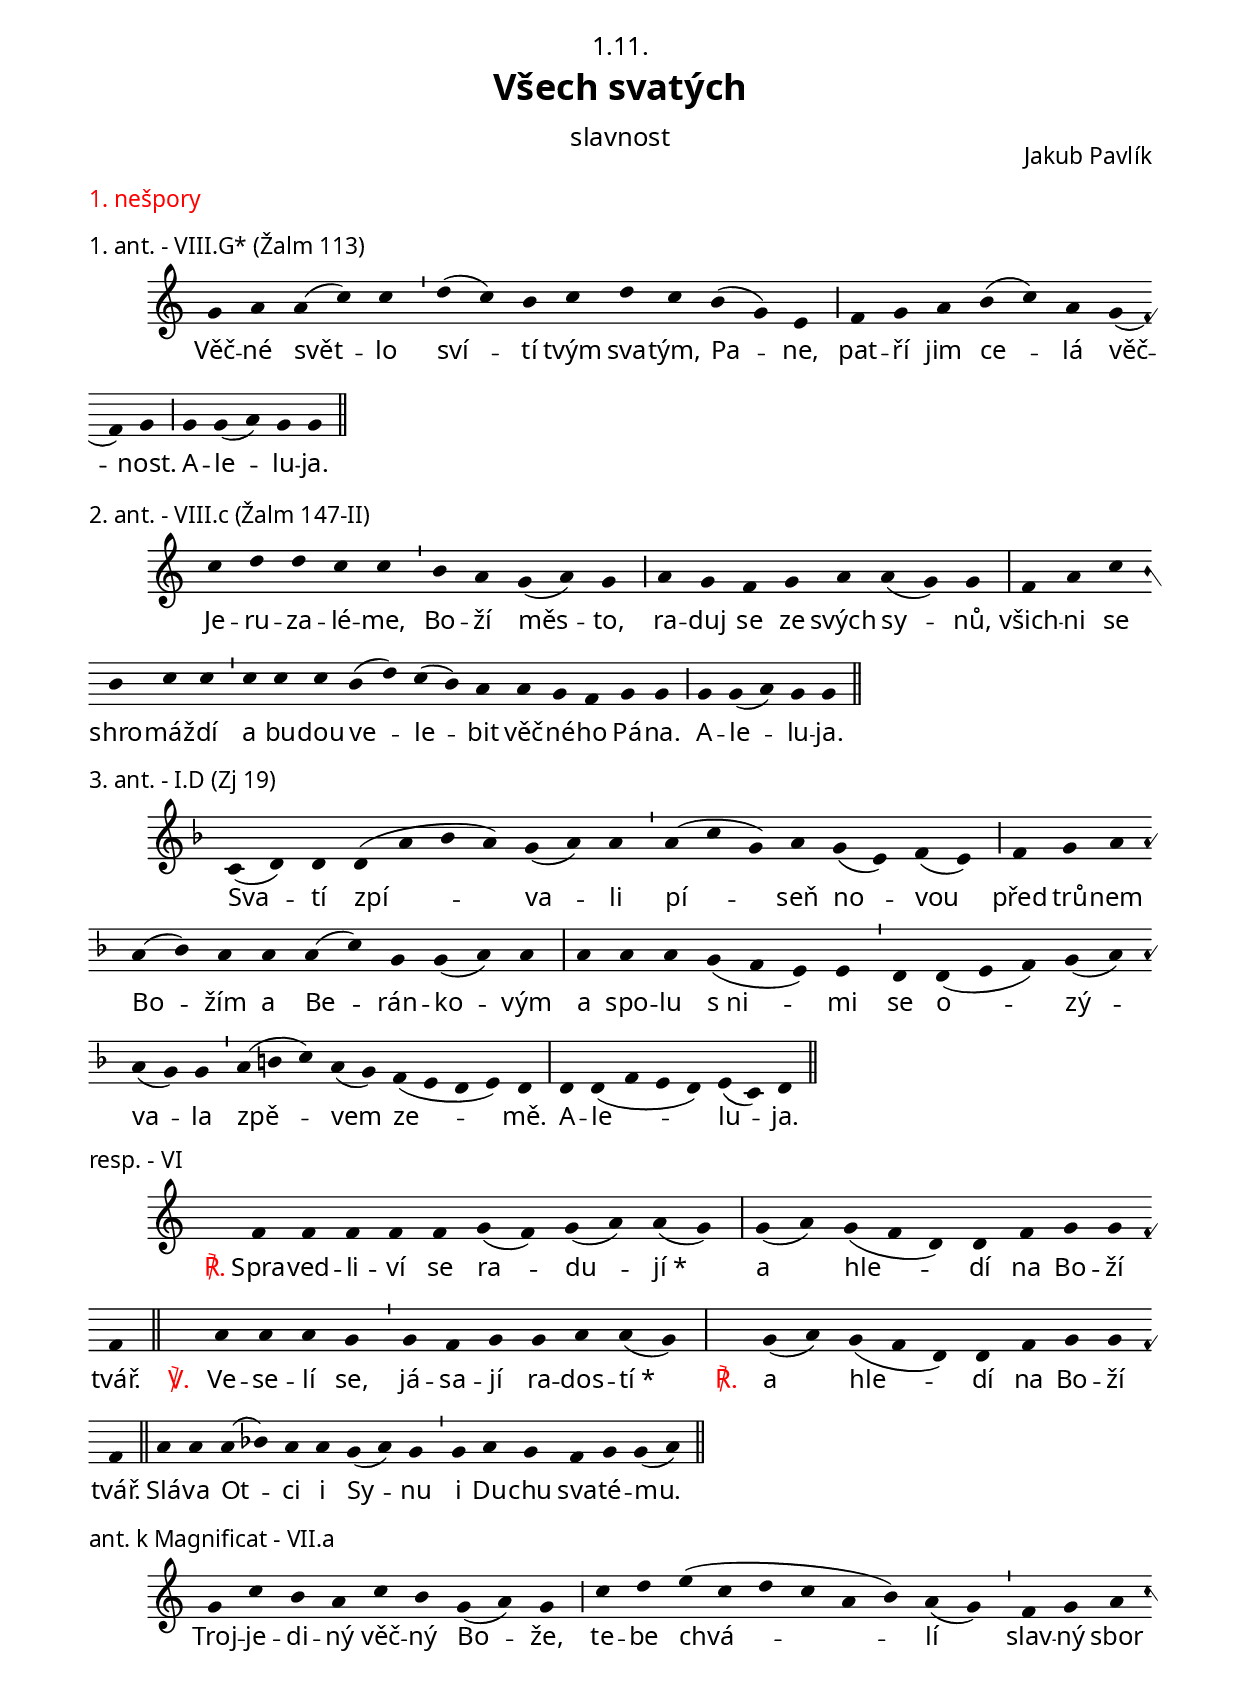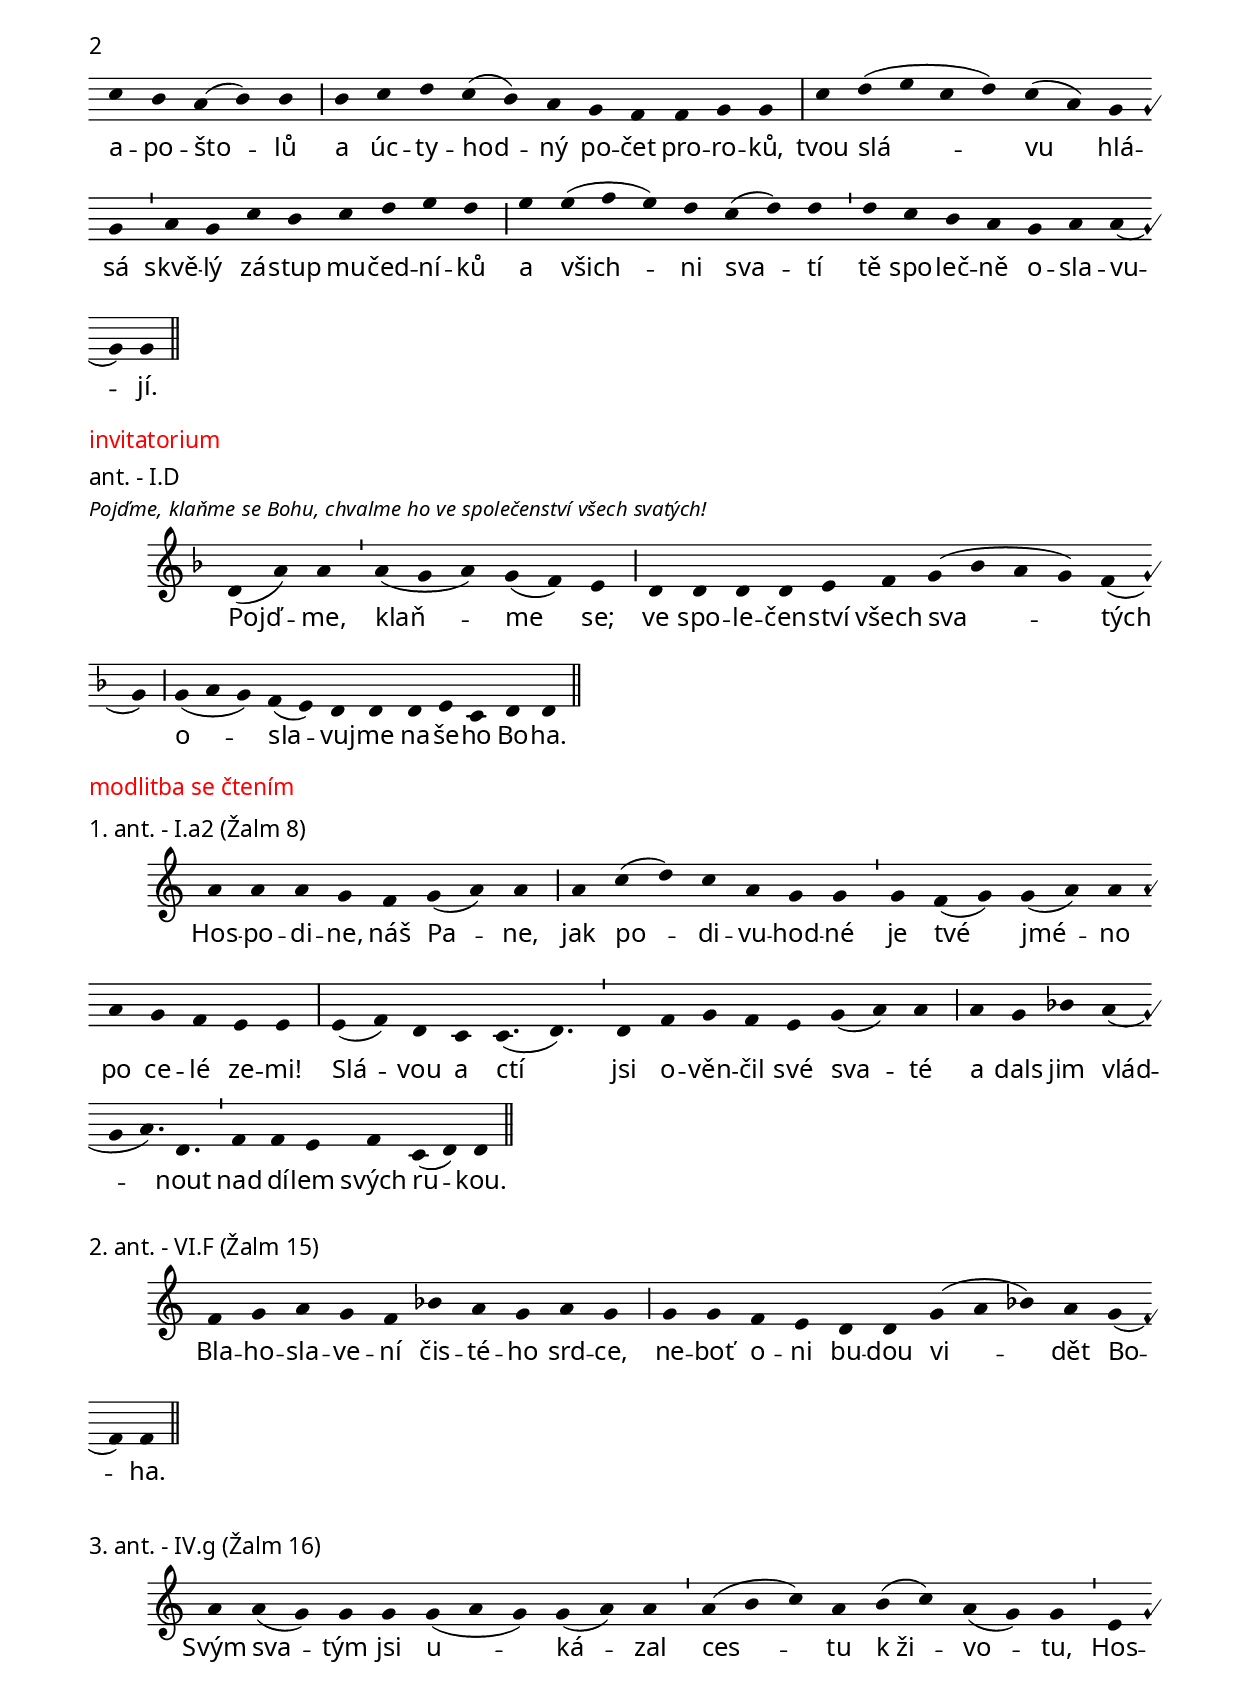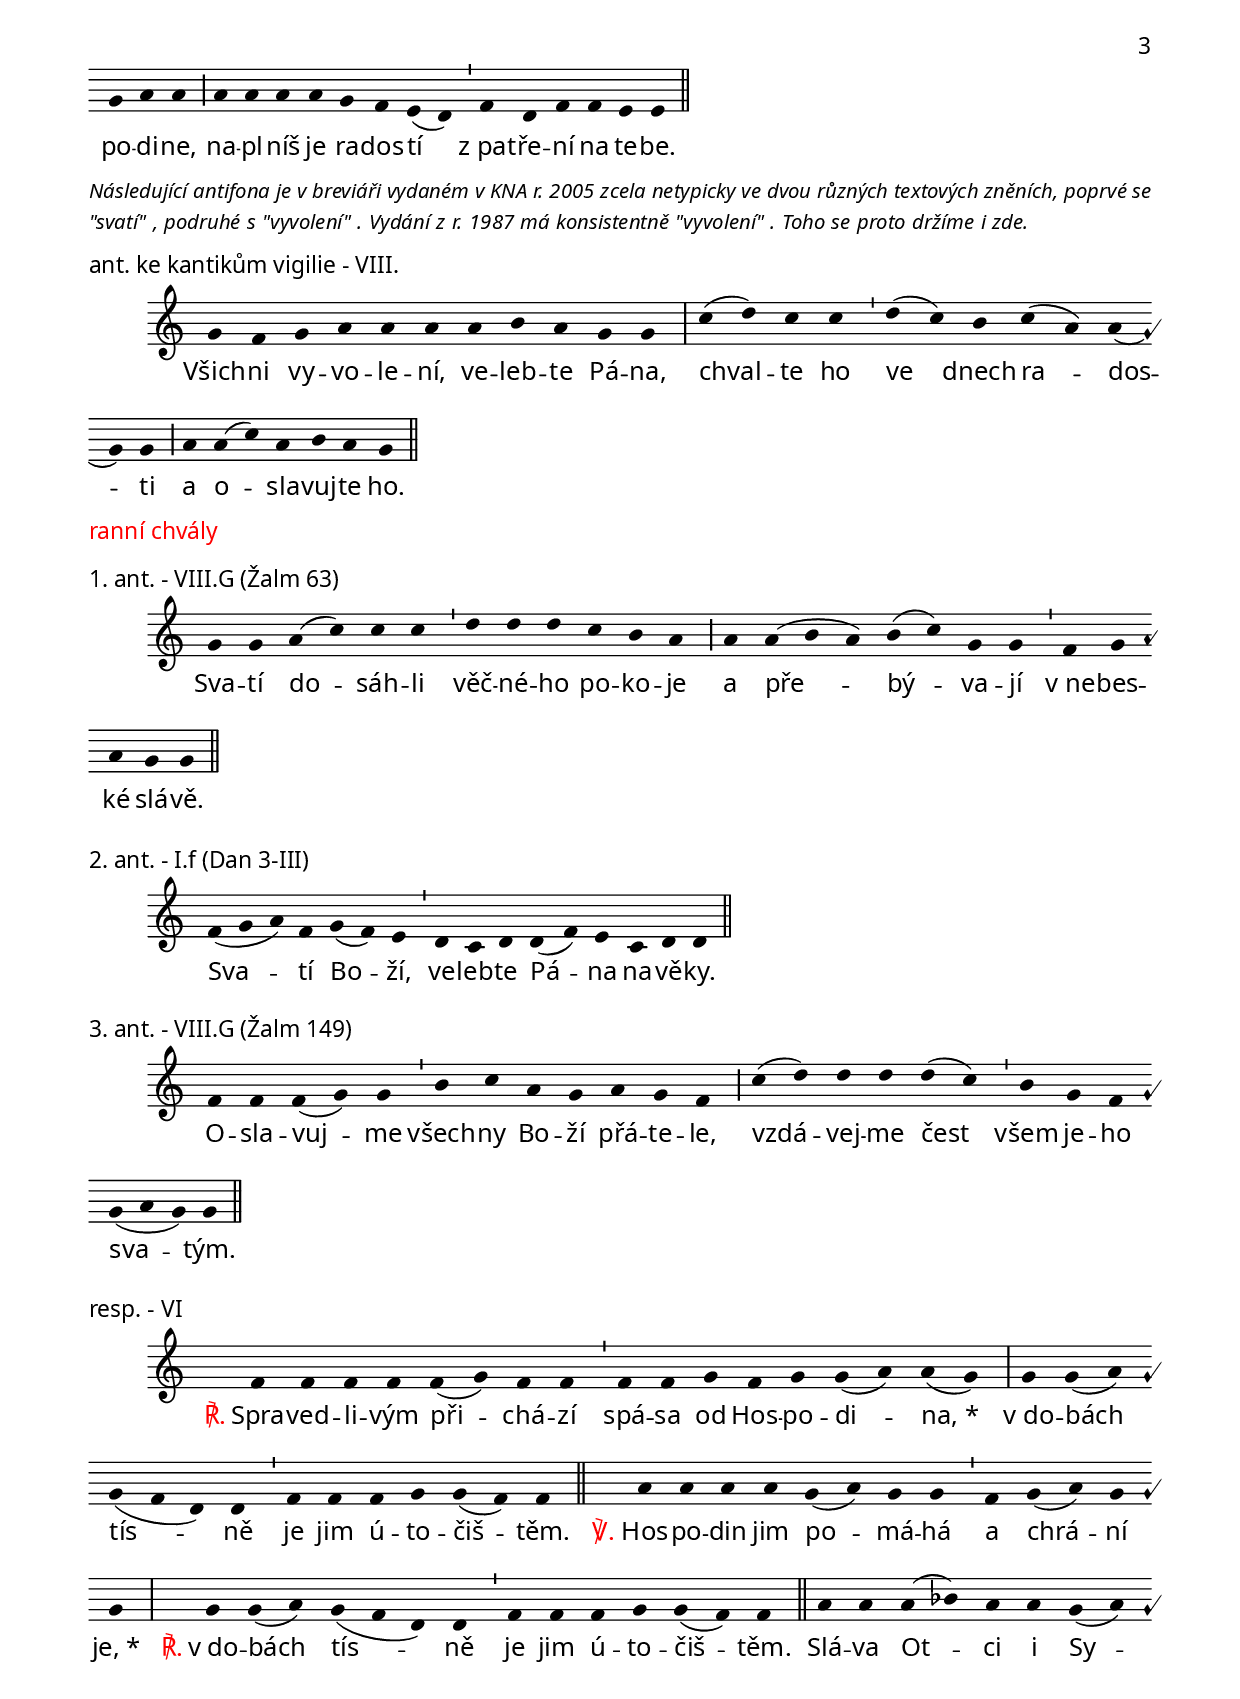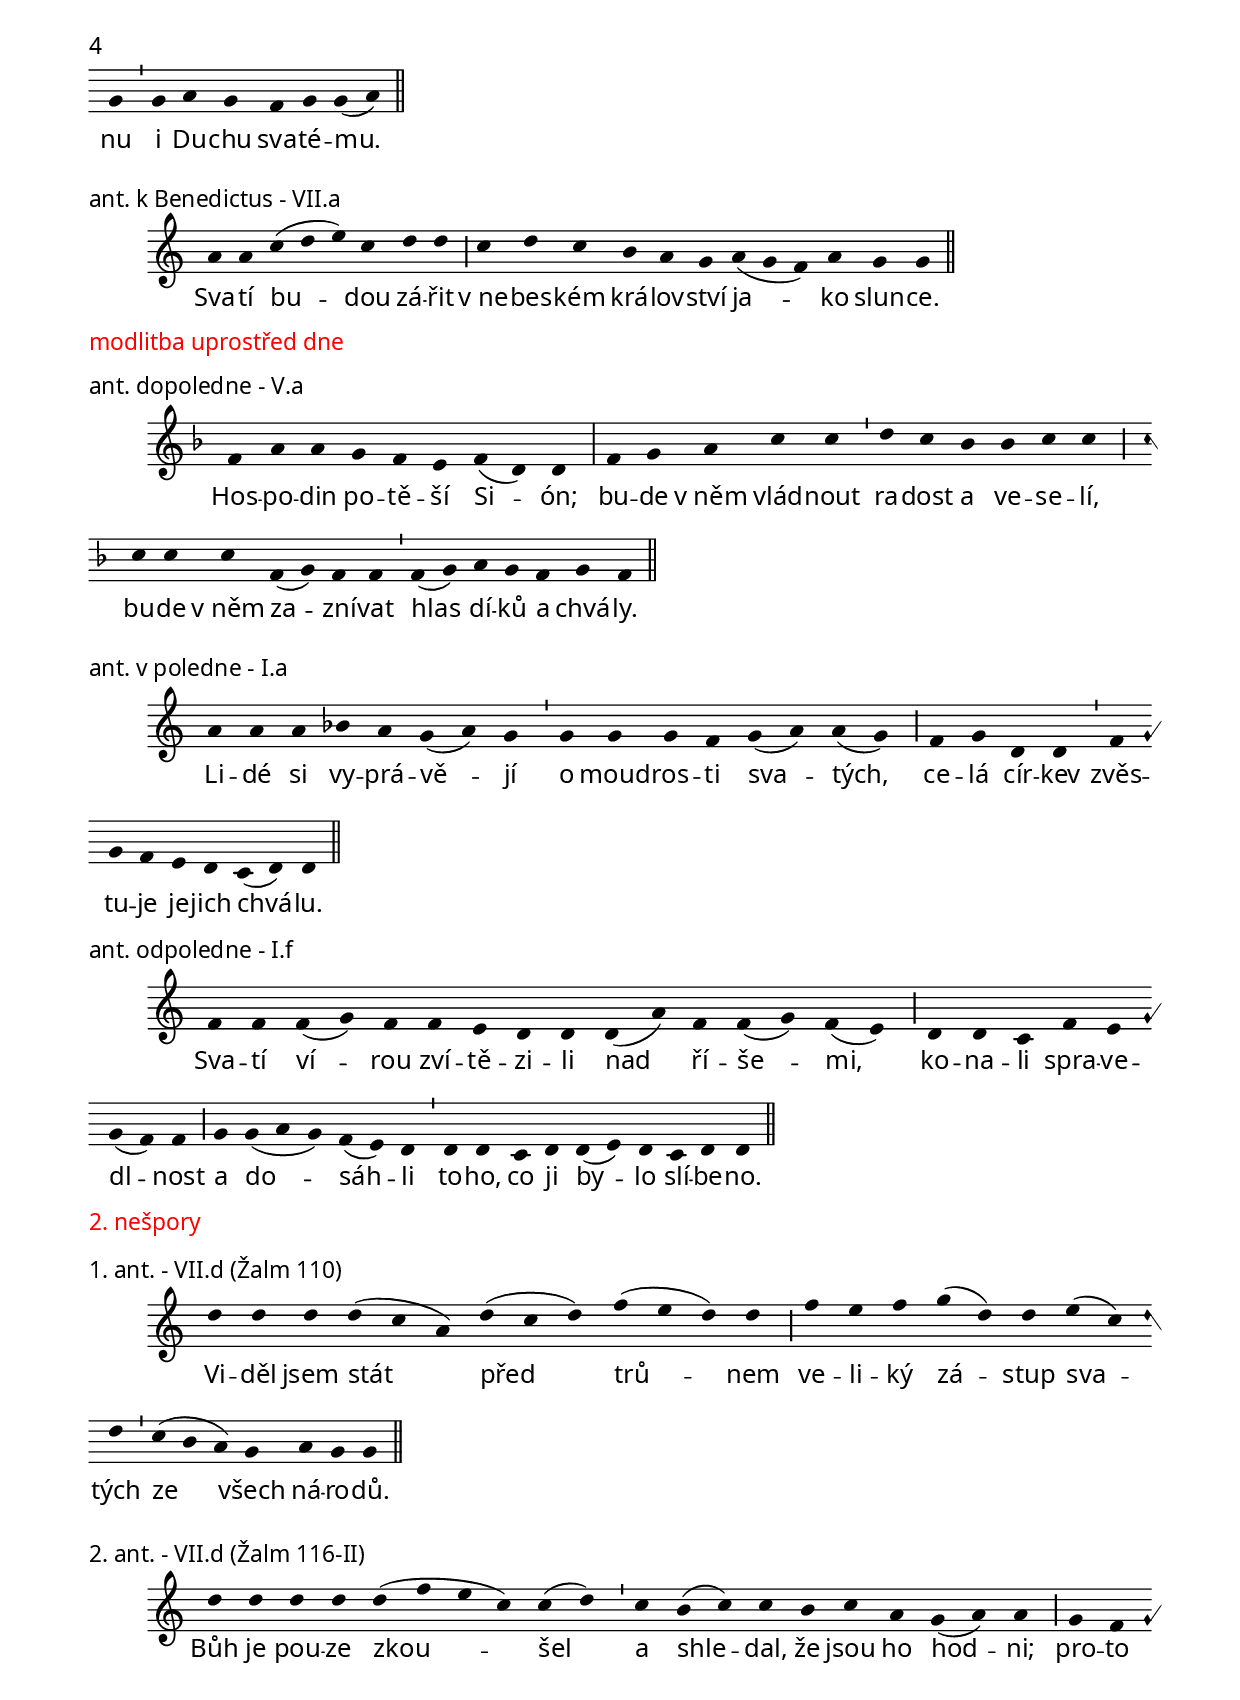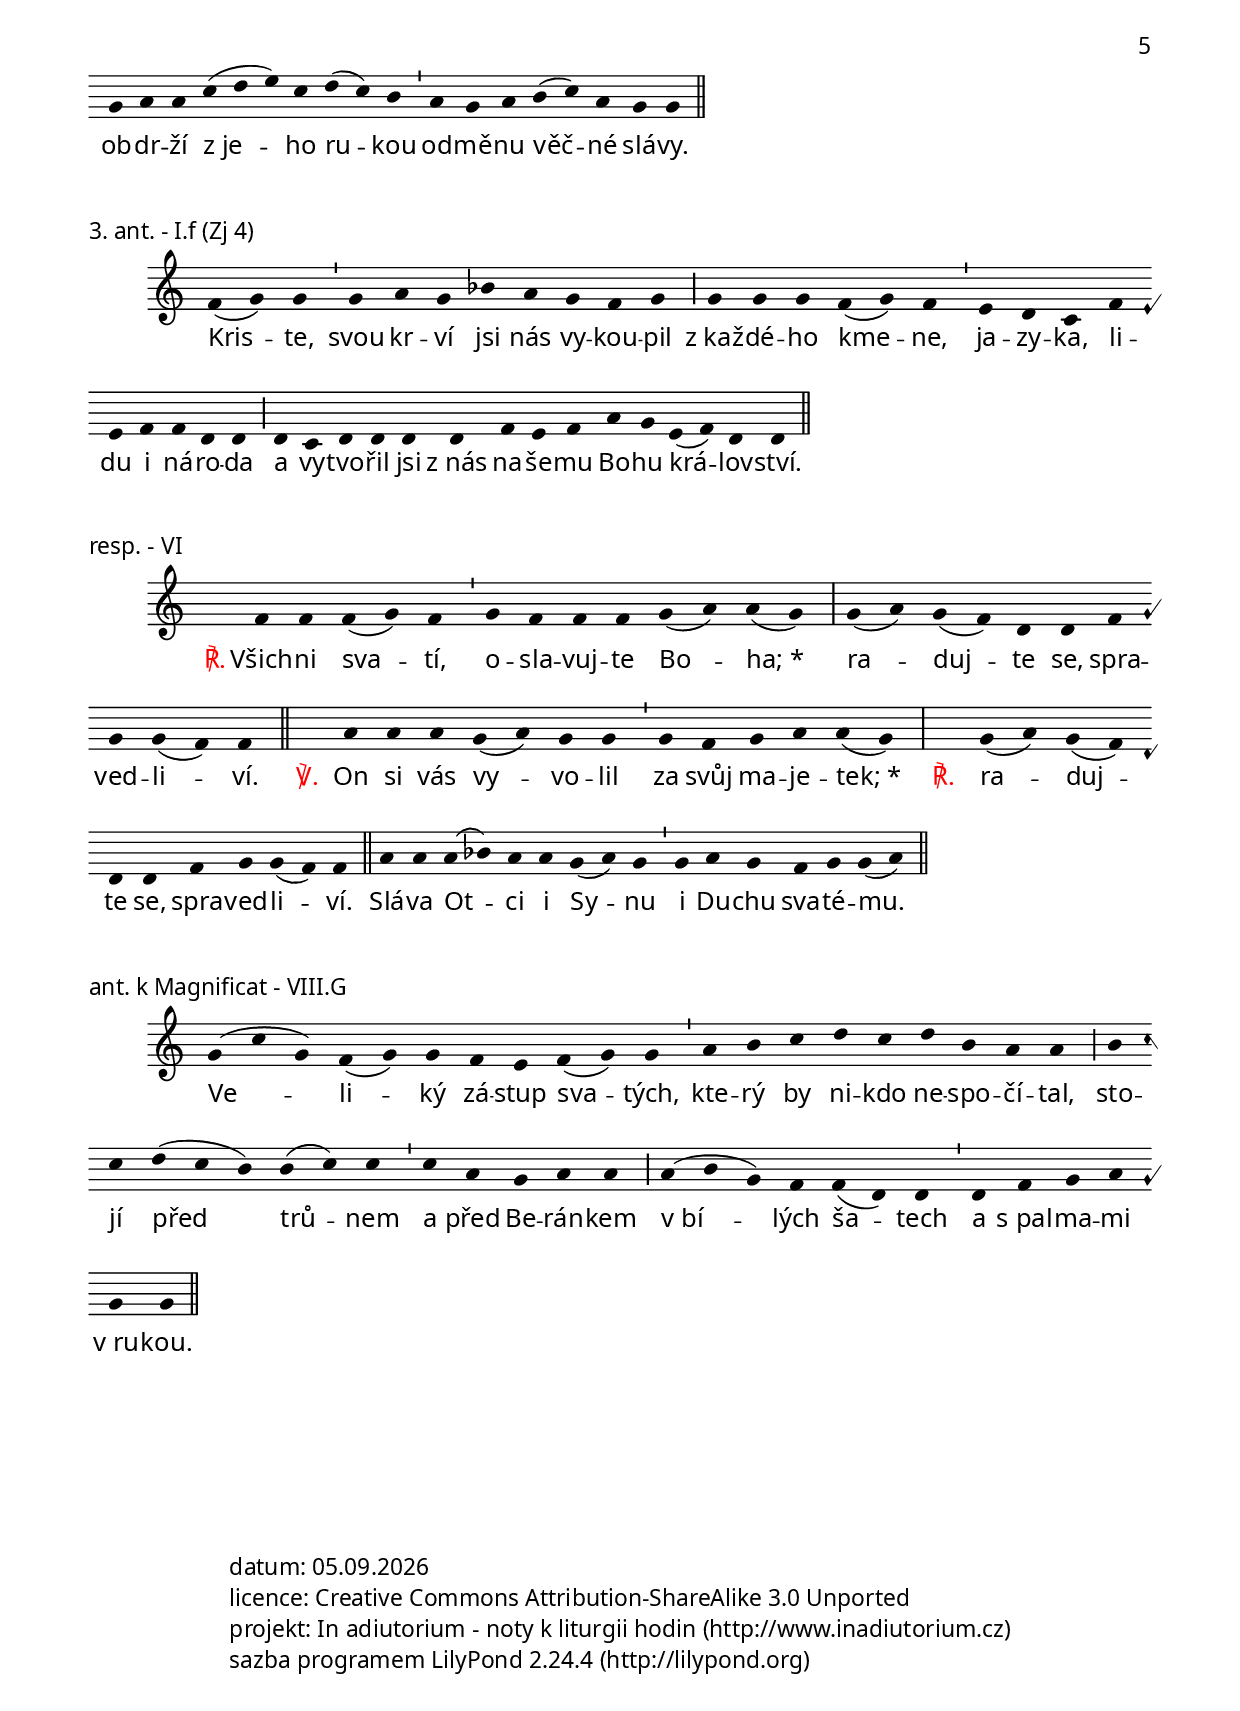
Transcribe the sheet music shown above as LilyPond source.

\version "2.16.0"

\include "../spolecne.ly"
\include "../dilyresponsorii.ly"

\header {
  title = \markup\titleSvatek
            "Všech svatých"
            slavnost
            1.11.
  composer = "Jakub Pavlík"
}

\markup {\nadpisHodinka {"1. nešpory"}}

\score {
  \relative c'' {
    \choralniRezim
    g4 a a( c) c \barMin d( c) b c d c b( g) e \barMaior
    f g a b( c) a g( f) g \barMaior
    g g( a) g g \barFinalis
  }
  \addlyrics {
    Věč -- né svět -- lo sví -- tí tvým sva -- tým, Pa -- ne,
    pat -- ří jim ce -- lá věč -- nost.
    A -- le -- lu -- ja.
  }
  \header {
    quid = "1. ant."
    modus = "VIII"
    differentia = "G*"
    psalmus = "Žalm 113"
    id = "1ne-a1"
    fial = "fial://commune/commune_jedenmucednik.ly#1ne-amag-velik"
    piece = \markup {\sestavTitulek}
  }
}

\score {
  \relative c'' {
    \choralniRezim
    c4 d d c c \barMin b a g( a) g \barMaior
    a g f g a a( g) g \barMax
    f a c b c c \barMin
    c c c b( d) c( b) a a g f g g \barMaior
    g g( a) g g \barFinalis
  }
  \addlyrics {
    Je -- ru -- za -- lé -- me, Bo -- ží měs -- to,
    ra -- duj se ze svých sy -- nů,
    všich -- ni se shro -- máž -- dí
    a bu -- dou ve -- le -- bit věč -- né -- ho Pá -- na.
    A -- le -- lu -- ja.
  }
  \header {
    quid = "2. ant."
    modus = "VIII"
    differentia = "c"
    psalmus = "Žalm 147-II"
    id = "1ne-a2"
    fons = "2. část: žaltář, 4.t., pá, r.ch., 2.ant."
    fial = "fial://antifony/tyden4_6patek.ly#rch-ant2?cast"
    piece = \markup {\sestavTitulek}
  }
}

\score {
  \relative c' {
    \key f \major
    \choralniRezim
    c4( d) d d( a' bes a) g( a) a \barMin a( c g) a g( e) f( e) \barMaior
    f g a a( bes) a a a( c) g g( a) a \barMax
    a a a g( f e) e \barMin d d( e f) g( a) a( g) g \barMin a( b c) a( g) f( e d e) d \barMax

    d d( f e d) e( c) d \barFinalis
  }
  \addlyrics {
    Sva -- tí zpí -- va -- li pí -- seň no -- vou
    před trů -- nem Bo -- žím a Be -- rán -- ko -- vým
    a spo -- lu s_ni -- mi se o -- zý -- va -- la zpě -- vem ze -- mě.

    A -- le -- lu -- ja.
  }
  \header {
    quid = "3. ant."
    modus = "I"
    differentia = "D"
    psalmus = "Zj 19"
    id = "1ne-a3"
    fial = "fial://commune/commune_svatymuz.ly#2ne-a3"
    piece = \markup {\sestavTitulek}
  }
}

\score {
  \relative c' {
    \choralniRezim

    % R
    \neviditelna f
    f4 f f f f g( f) g( a) a( g) \barMax
    g( a) g( f d) d f g g f \barFinalis
    % V
    \neviditelna a
    a4 a a g \barMin g f g g a a( g) \barMax
    % R
    \neviditelna a
    g( a) g( f d) d f g g f \barFinalis
    % Slava
    \respVIdoxologie \barFinalis
  }
  \addlyrics {
    \Response Spra -- ved -- li -- ví se ra -- du -- jí_*
    a hle -- dí na Bo -- ží tvář.
    \Verse Ve -- se -- lí se, já -- sa -- jí ra -- dos -- tí_*
    \Response a hle -- dí na Bo -- ží tvář.
    \textRespDoxologie
  }
  \header {
    quid = "resp."
    modus = "VI"
    id = "1ne-r"
    piece = \markup {\sestavTitulekResp}
  }
}

\score {
  \relative c'' {
    \choralniRezim
    g4 c b a c b g( a) g \barMaior
    c d e( c d c a b) a( g) \barMin f g a c b a( b) b \barMaior
    b c d c( b) a g f f g g \barMax

    c d( e c d) c( a) g g \barMin a g c b c d e d \barMaior
    e e( f e) d c( d) d \barMin d c b a g a a( g) g \barFinalis
  }
  \addlyrics {
    Troj -- je -- di -- ný věč -- ný Bo -- že,
    te -- be chvá -- lí slav -- ný sbor a -- po -- što -- lů
    a úc -- ty -- hod -- ný po -- čet pro -- ro -- ků,

    tvou slá -- vu hlá -- sá skvě -- lý zá -- stup mu -- čed -- ní -- ků
    a všich -- ni sva -- tí tě spo -- leč -- ně o -- sla -- vu -- jí.
  }
  \header {
    quid = "ant. k Magnificat"
    modus = "VII"
    differentia = "a"
    psalmus = ""
    placet = "věnovat jí trochu péče, zejm. úvodu"
    id = "1ne-amag"
    piece = \markup {\sestavTitulekBezZalmu}
  }
}

\markup {\nadpisHodinka {"invitatorium"}}

\score {
  \relative c' {
    \key f \major
    \choralniRezim
    d4( a') a \barMin a( g a) g( f) e \barMaior
    d d d d e f g( bes a g) f( g) \barMaior
    g( a g) f( e) d d d e c d d \barFinalis
  }
  \addlyrics {
    Pojď -- me, klaň -- me se;
    ve spo -- le -- čen -- ství všech sva -- tých
    o -- sla -- vuj -- me na -- še -- ho Bo -- ha.
  }
  \header {
    % Vtipne je, ze me zneni, z rytmickych duvodu nahrazujici
    % "chvalme" za "oslavujme", by mohlo vznaset narok,
    % ze je o spetku vernejsim prekladem latinskeho originalu.
    textus_approbatus = "Pojďme, klaňme se Bohu,
    chvalme ho ve společenství všech svatých!"
    quid = "ant."
    modus = "I"
    differentia = "D"
    psalmus = ""
    id = "invit"
    piece = \markup {\sestavTitulekBezZalmu}
  }
}

\markup {\nadpisHodinka {"modlitba se čtením"}}

\score {
  \relative c'' {
    \choralniRezim
    a4 a a g f g( a) a \barMaior
    a c( d) c a g g \barMin g f( g) g( a) a a g f e e \barMax

    e( f) d c c4.( d) \barMin d4 f g f e g( a) a \barMaior
    a g bes a( g a4.) d, \barMin f4 f e f c( d) d \barFinalis
  }
  \addlyrics {
    Hos -- po -- di -- ne, náš Pa -- ne,
    jak po -- di -- vu -- hod -- né je tvé jmé -- no po ce -- lé ze -- mi!

    Slá -- vou a ctí jsi o -- věn -- čil své sva -- té
    a dals jim vlád -- nout nad dí -- lem svých ru -- kou.
  }
  \header {
    quid = "1. ant."
    modus = "I"
    differentia = "a2"
    psalmus = "Žalm 8"
    fons = "sanktoral/0705cyrilametodej.ly#2ne-a2"
    id = "mc-a1"
    piece = \markup {\sestavTitulek}
  }
}

\score {
  \relative c' {
    \choralniRezim
    f4 g a g f bes a g a g \barMaior
    g g f e d d g( a bes) a g( f) f \barFinalis
  }
  \addlyrics {
    Bla -- ho -- sla -- ve -- ní čis -- té -- ho srd -- ce,
    ne -- boť o -- ni bu -- dou vi -- dět Bo -- ha.
  }
  \header {
    quid = "2. ant."
    modus = "VI"
    differentia = "F"
    psalmus = "Žalm 15"
    fons = "antifony/tyden1_2pondeli.ly#ne-ant2"
    id = "mc-a2"
    piece = \markup {\sestavTitulek}
  }
}

\score {
  \relative c'' {
    \choralniRezim
    a4 a( g) g g g( a g) g( a) a \barMin
    a( b c) a b( c) a( g) g \barMin
    e g a a \barMaior
    a a a a g f e( d) \barMin
    f d f f e e \barFinalis
  }
  \addlyrics {
    Svým sva -- tým jsi u -- ká -- zal
    ces -- tu k_ži -- vo -- tu,
    Hos -- po -- di -- ne,
    na -- pl -- níš je ra -- dos -- tí
    z_pat -- ře -- ní na te -- be.
  }
  \header {
    quid = "3. ant."
    modus = "IV"
    differentia = "g"
    psalmus = "Žalm 16"
    id = "mc-a3"
    piece = \markup {\sestavTitulek}
  }
}

\markup\justify\small\italic{
  Následující antifona je v breviáři vydaném v KNA r. 2005
  zcela netypicky ve dvou různých textových zněních,
  poprvé se "\"svatí\"", podruhé s "\"vyvolení\"".
  Vydání z r. 1987 má konsistentně "\"vyvolení\"".
  Toho se proto držíme i zde.
}

\score {
  \relative c'' {
    \choralniRezim
    g4 f g a a a a b a g g \barMax
    c( d) c c \barMin d( c) b c( a) a( g) g \barMaior
    a a( c) a b a g \barFinalis
  }
  \addlyrics {
    Všich -- ni vy -- vo -- le -- ní,
    ve -- leb -- te Pá -- na,
    chval -- te ho ve dnech ra -- dos -- ti
    a o -- sla -- vuj -- te ho.
  }
  \header {
    quid = "ant. ke kantikům vigilie"
    modus = "VIII"
    differentia = ""
    psalmus = ""
    placet = "začátek půjde lépe"
    fial = "antifony/velikonoce_tyden1_3utery.ly#rch-a2?delsi_text"
    id = "mc-avig"
    piece = \markup {\sestavTitulekBezZalmu}
  }
}

\markup {\nadpisHodinka {"ranní chvály"}}

\score {
  \relative c'' {
    \choralniRezim
    g4 g a( c) c c \barMin d d d c b a \barMaior
    a a( b a) b( c) g g \barMin  f g a g g \barFinalis
  }
  \addlyrics {
    Sva -- tí do -- sáh -- li věč -- né -- ho po -- ko -- je
    a pře -- bý -- va -- jí v_ne -- bes -- ké slá -- vě.
  }
  \header {
    quid = "1. ant."
    modus = "VIII"
    differentia = "G"
    psalmus = "Žalm 63"
    id = "rch-a1"
    fial = "fial://commune/commune_jedenmucednik.ly#2ne-amag"
    piece = \markup {\sestavTitulek}
  }
}

\score {
  \relative c' {
    \choralniRezim
    f4( g a) f g( f) e \barMin
    d c d d( f) e c d d \barFinalis
  }
  \addlyrics {
    Sva -- tí Bo -- ží,
    ve -- leb -- te Pá -- na na -- vě -- ky.
  }
  \header {
    quid = "2. ant."
    modus = "I"
    differentia = "f"
    psalmus = "Dan 3-III"
    placet = "zkusit lépe - spíš prostěji a zpěvněji"
    id = "rch-a2"
    piece = \markup {\sestavTitulek}
  }
}

\score {
  \relative c' {
    \choralniRezim
    f4 f f( g) g \barMin b c a g a g f \barMaior
    c'( d) d d d( c) \barMin b g f g( a g) g \barFinalis
  }
  \addlyrics {
    O -- sla -- vuj -- me všech -- ny Bo -- ží přá -- te -- le,
    vzdá -- vej -- me čest všem je -- ho sva -- tým.
  }
  \header {
    quid = "3. ant."
    modus = "VIII"
    differentia = "G"
    psalmus = "Žalm 149"
    placet = "začátek o sekundu nahoru; zkusit celou lépe?"
    id = "rch-a3"
    piece = \markup {\sestavTitulek}
  }
}

\score {
  \relative c' {
    \choralniRezim

    % R
    \neviditelna f
    f4 f f f f( g) f f \barMin f f g f g g( a) a( g) \barMax
    g g( a) g( f d) d \barMin f f f g g( f) f \barFinalis
    % V
    \neviditelna a
    a4 a a a g( a) g g \barMin f g( a) g g \barMax
    % R
    \neviditelna a
    g g( a) g( f d) d \barMin f f f g g( f) f \barFinalis
    % Slava
    \respVIdoxologie \barFinalis
  }
  \addlyrics {
    \Response Spra -- ved -- li -- vým při -- chá -- zí spá -- sa od Hos -- po -- di -- na,_*
    v_do -- bách tís -- ně je jim ú -- to -- čiš -- těm.
    \Verse Hos -- po -- din jim po -- má -- há a chrá -- ní je,_*
    \Response v_do -- bách tís -- ně je jim ú -- to -- čiš -- těm.
    \textRespDoxologie
  }
  \header {
    quid = "resp."
    modus = "VI"
    id = "rch-r"
    fons = "commune více muč., 2. nešp."
    fial = "fial://commune/commune_vicemucedniku.ly#2ne-resp"
    piece = \markup {\sestavTitulekResp}
  }
}

\score {
  \relative c'' {
    \choralniRezim
    a4 a c( d e) c d d \barMaior
    c d c b a g a( g f) a g g \barFinalis
  }
  \addlyrics {
    Sva -- tí bu -- dou zá -- řit
    v_ne -- bes -- kém krá -- lov -- ství ja -- ko slun -- ce.
  }
  \header {
    quid = "ant. k Benedictus"
    modus = "VII"
    differentia = "a"
    psalmus = ""
    placet = "melodické ozdoby na slovech _budou_ a _jako_ ...
    obě stejným způsobem nepatřičné (zvýraznění slova, které nemá být
    zvýrazňováno), ale nepobuřují mě. Antifona s nimi není bezchybná,
    ale přesto se mi líbí. Bez nich by se musela úplně přepsat."
    id = "rch-aben"
    piece = \markup {\sestavTitulekBezZalmu}
  }
}

\markup {\nadpisHodinka {"modlitba uprostřed dne"}}

\score {
  \relative c' {
    \choralniRezim
    \key f \major
    f4 a a g f e f( d) d \barMax
    f g a c c \barMin d c bes bes c c \barMaior
    c c c f,( g) f f \barMin f( g) a g f g f \barFinalis
  }
  \addlyrics {
    Hos -- po -- din po -- tě -- ší Si -- ón;
    bu -- de v_něm vlád -- nout ra -- dost a ve -- se -- lí,
    bu -- de v_něm za -- zní -- vat hlas dí -- ků a chvá -- ly.
  }
  \header {
    quid = "ant. dopoledne"
    modus = "V"
    differentia = "a"
    psalmus = ""
    placet = "bez úletu do plagálního tetrachordu se dá dobře obejít"
    id = "tercie"
    piece = \markup {\sestavTitulekBezZalmu}
  }
}

\score {
  \relative c'' {
    \choralniRezim
    a4 a a bes a g( a) g \barMin g g g f g( a) a( g) \barMaior
    f g d d \barMin f g f e d c( d) d \barFinalis
  }
  \addlyrics {
    Li -- dé si vy -- prá -- vě -- jí o moud -- ros -- ti sva -- tých,
    ce -- lá cír -- kev zvěs -- tu -- je je -- jich chvá -- lu.
  }
  \header {
    quid = "ant. v poledne"
    modus = "I"
    differentia = "a"
    psalmus = ""
    placet = "první část nepříliš vhodně napodobuje verš 
    stereotypních krátkých responsorií modu VI;
    předělat"
    id = "sexta"
    piece = \markup {\sestavTitulekBezZalmu}
  }
}

\score {
  \relative c' {
    \choralniRezim
    f4 f f( g) f f e d d d( a') f f( g) f( e) \barMaior
    d d c f e g( f) f \barMaior
    g g( a g) f( e) d \barMin d d c d d( e) d c d d \barFinalis
  }
  \addlyrics {
    Sva -- tí ví -- rou zví -- tě -- zi -- li nad ří -- še -- mi,
    ko -- na -- li spra -- ve -- dl -- nost
    a do -- sáh -- li to -- ho, co ji by -- lo slí -- be -- no.
  }
  \header {
    quid = "ant. odpoledne"
    modus = "I"
    differentia = "f"
    psalmus = ""
    placet = "melisma na _bylo_ určitě pryč"
    id = "nona"
    piece = \markup {\sestavTitulekBezZalmu}
  }
}

\markup {\nadpisHodinka {"2. nešpory"}}

\score {
  \relative c'' {
    \choralniRezim
    d4 d d d( c a) d( c d) f( e d) d \barMaior
    f e f g( d) d e( c) d \barMin c( b a) g a g g  \barFinalis
  }
  \addlyrics {
    Vi -- děl jsem stát před trů -- nem
    ve -- li -- ký zá -- stup sva -- tých ze všech ná -- ro -- dů.
  }
  \header {
    quid = "1. ant."
    modus = "VII"
    differentia = "d"
    psalmus = "Žalm 110"
    id = "2ne-a1"
    piece = \markup {\sestavTitulek}
  }
}

\score {
  \relative c'' {
    \choralniRezim
    d4 d d d d( f e c) c( d) \barMin
    c b( c) c b c a g( a) a \barMaior
    g f g a a c( d e) c d( c) b \barMin
    a g a b( c) a g g \barFinalis
  }
  \addlyrics {
    Bůh je pou -- ze zkou -- šel
    a shle -- dal, že jsou ho hod -- ni;
    pro -- to ob -- dr -- ží z_je -- ho ru -- kou
    od -- mě -- nu věč -- né slá -- vy.
  }
  \header {
    quid = "2. ant."
    modus = "VII"
    differentia = "d"
    psalmus = "Žalm 116-II"
    id = "2ne-a2"
    piece = \markup {\sestavTitulek}
  }
}

\score {
  \relative c' {
    \choralniRezim
    f4( g) g \barMin g a g bes a g f g \barMaior
    g g g f( g) f \barMin e d c f e f f d d \barMaior
    d c d d d d f e f a g e( f) d d \barFinalis
  }
  \addlyrics {
    Kris -- te, svou kr -- ví jsi nás vy -- kou -- pil
    z_kaž -- dé -- ho kme -- ne, ja -- zy -- ka, li -- du i ná -- ro -- da
    a vy -- tvo -- řil jsi z_nás na -- še -- mu Bo -- hu krá -- lov -- ství.
  }
  \header {
    quid = "3. ant."
    modus = "I"
    differentia = "f"
    psalmus = "Zj 4"
    id = "2ne-a3"
    placet = "melodie na prvním 'jsi' mě sice nedráždí, ale pravděpodobně není zcela košer"
    piece = \markup {\sestavTitulek}
  }
}

\score {
  \relative c' {
    \choralniRezim

    % R
    \neviditelna c
    f f f( g) f \barMin g f f f g( a) a( g) \barMax
    g( a) g( f) d d f g g( f) f \barFinalis
    % V
    \neviditelna a
    a a a g( a) g g \barMin g f g a a( g) \barMax
    % R
    \neviditelna a
    g( a) g( f) d d f g g( f) f \barFinalis
    % Slava
    \respVIdoxologie \barFinalis
  }
  \addlyrics {
    \Response Všich -- ni sva -- tí, o -- sla -- vuj -- te Bo -- ha;_*
    ra -- duj -- te se, spra -- ved -- li -- ví.
    \Verse On si vás vy -- vo -- lil za svůj ma -- je -- tek;_*
    \Response ra -- duj -- te se, spra -- ved -- li -- ví.
    \textRespDoxologie
  }
  \header {
    quid = "resp."
    modus = "VI"
    id = "2ne-r"
    piece = \markup {\sestavTitulekResp}
  }
}

\score {
  \relative c'' {
    \choralniRezim
    g4( c g) f( g) g f e f( g) g \barMin
    a b c d c d b a a \barMaior
    b c d( c b) b( c) c \barMin c a g a a \barMaior
    a( b g) f f( d) d \barMin d f g a g g \barFinalis
  }
  \addlyrics {
    Ve -- li -- ký zá -- stup sva -- tých,
    kte -- rý by ni -- kdo ne -- spo -- čí -- tal,
    sto -- jí před trů -- nem a před Be -- rán -- kem
    v_bí -- lých ša -- tech a s_pal -- ma -- mi v_ru -- kou.
  }
  \header {
    quid = "ant. k Magnificat"
    modus = "VIII"
    differentia = "G"
    psalmus = ""
    id = "2ne-amag"
    piece = \markup {\sestavTitulekBezZalmu}
  }
}